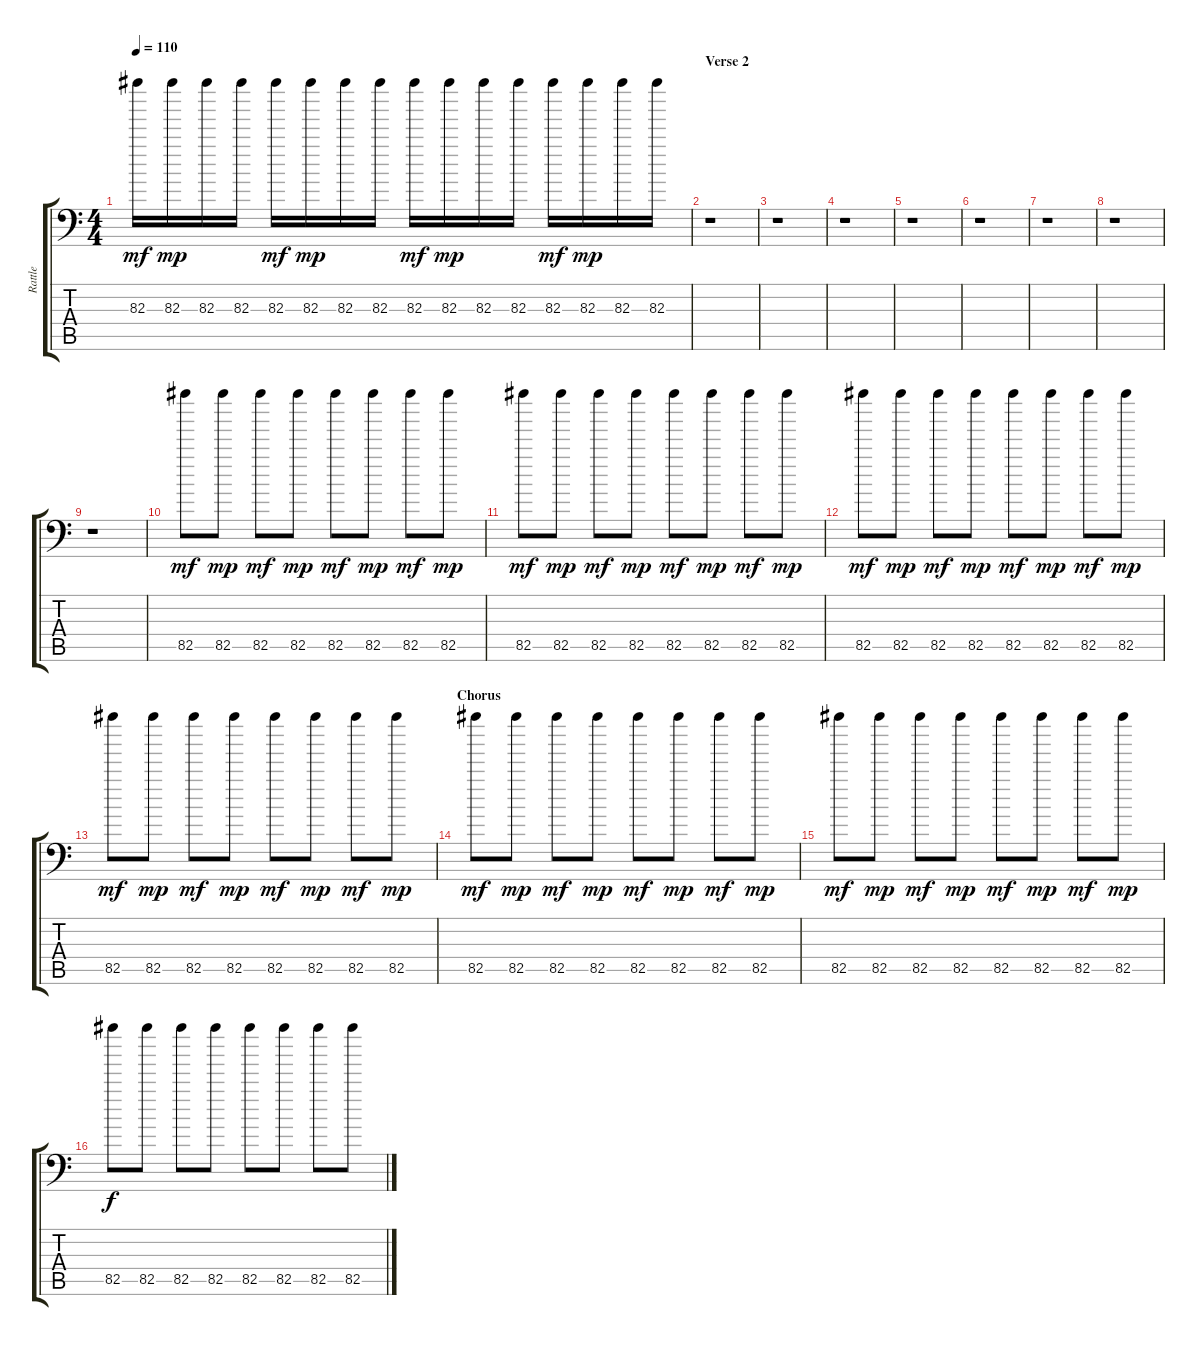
\track ("Rattle" "Rattle") {instrument acousticgrandpiano}
\staff {score tabs}
\tuning (C-1 C-1 C-1 C-1 C-1 C-1) {hide}
\ts (4 4)
\tempo 110
\clef f4
\ks c
82.3.16{dy mf} 82.3.16{dy mp} 82.3.16 82.3.16 82.3.16{dy mf} 82.3.16{dy mp} 82.3.16 82.3.16 82.3.16{dy mf} 82.3.16{dy mp} 82.3.16 82.3.16 82.3.16{dy mf} 82.3.16{dy mp} 82.3.16 82.3.16 |
\section ("" "Verse 2")
r.1 |
r.1 |
r.1 |
r.1 |
r.1 |
r.1 |
r.1 |
r.1 |
82.5.8{dy mf} 82.5.8{dy mp} 82.5.8{dy mf} 82.5.8{dy mp} 82.5.8{dy mf} 82.5.8{dy mp} 82.5.8{dy mf} 82.5.8{dy mp} |
82.5.8{dy mf} 82.5.8{dy mp} 82.5.8{dy mf} 82.5.8{dy mp} 82.5.8{dy mf} 82.5.8{dy mp} 82.5.8{dy mf} 82.5.8{dy mp} |
82.5.8{dy mf} 82.5.8{dy mp} 82.5.8{dy mf} 82.5.8{dy mp} 82.5.8{dy mf} 82.5.8{dy mp} 82.5.8{dy mf} 82.5.8{dy mp} |
82.5.8{dy mf} 82.5.8{dy mp} 82.5.8{dy mf} 82.5.8{dy mp} 82.5.8{dy mf} 82.5.8{dy mp} 82.5.8{dy mf} 82.5.8{dy mp} |
\section ("" "Chorus")
82.5.8{dy mf} 82.5.8{dy mp} 82.5.8{dy mf} 82.5.8{dy mp} 82.5.8{dy mf} 82.5.8{dy mp} 82.5.8{dy mf} 82.5.8{dy mp} |
82.5.8{dy mf} 82.5.8{dy mp} 82.5.8{dy mf} 82.5.8{dy mp} 82.5.8{dy mf} 82.5.8{dy mp} 82.5.8{dy mf} 82.5.8{dy mp} |
82.5.8{dy f} 82.5.8 82.5.8 82.5.8 82.5.8 82.5.8 82.5.8 82.5.8
